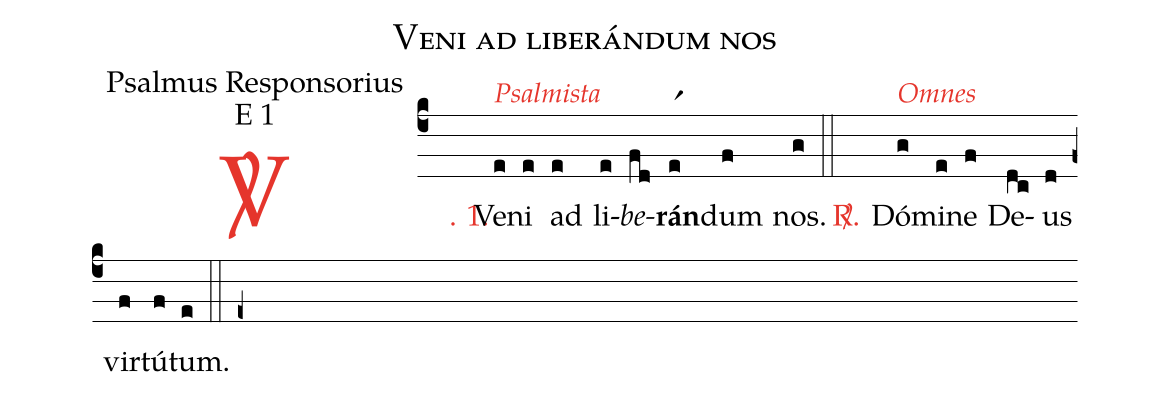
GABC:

name: Veni ad liberándum nos;
office-part: Psalmus Responsorius;
mode: E 1;
%%
(c4)

<c><sp>V/</sp>. 1.</c>() Ve<alt>\textcolor{gregoriocolor}{Psalmista}</alt>(e)ni(e) ad(e) li(e)<i>be</i>(fd)<b>rán</b>(er1)dum(f) nos.(g)

(::)

<c><sp>R/</sp>.</c>() Dó<alt>\textcolor{gregoriocolor}{Omnes}</alt>(g)mi(e)ne(f) De(dc)us(d) vir(f)tú(f)tum.(e)

(::)

(e+)
